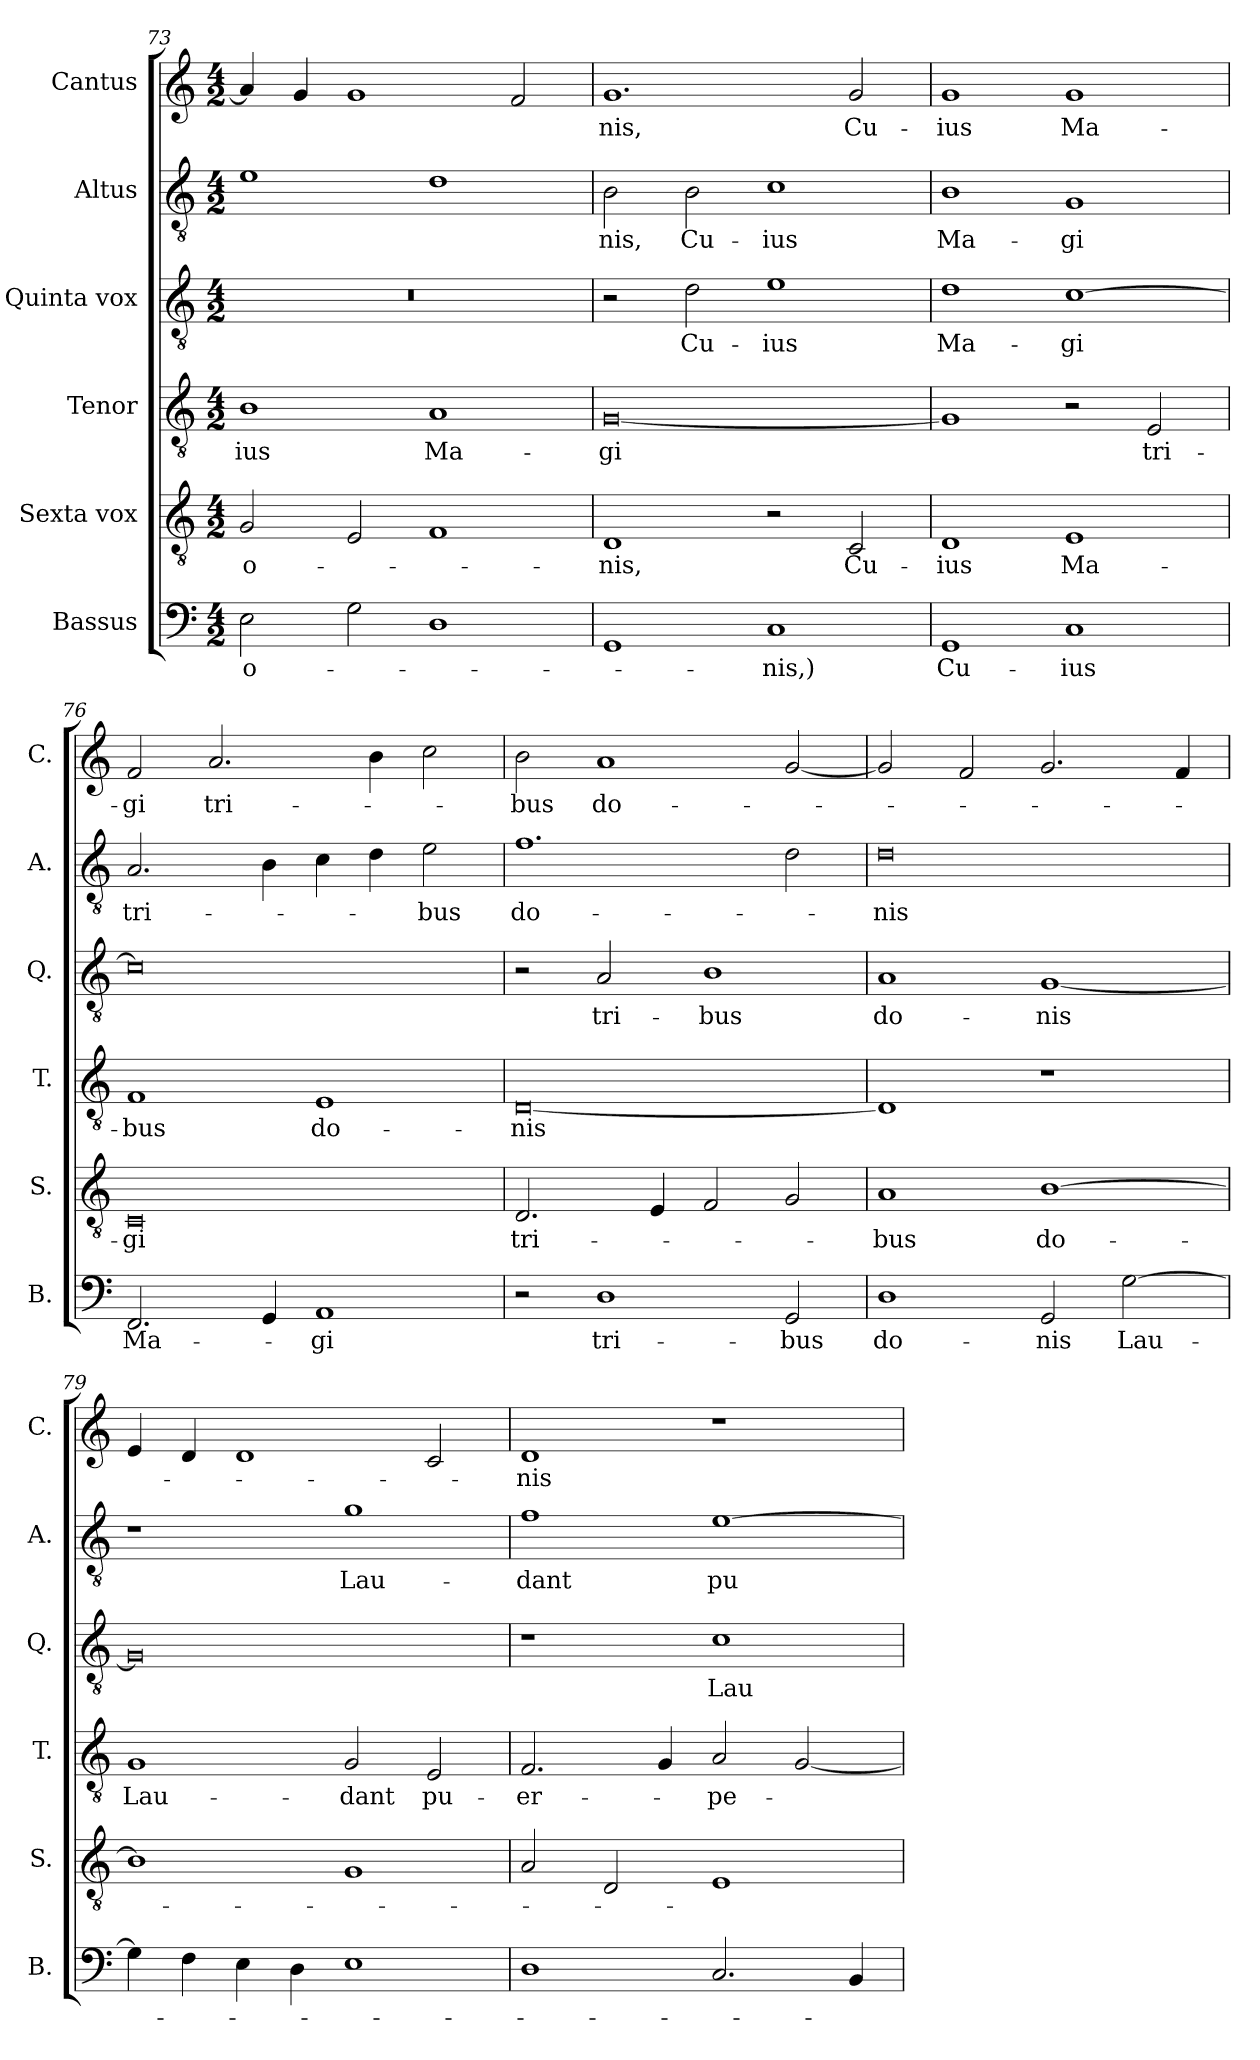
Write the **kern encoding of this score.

**kern	**text	**kern	**text	**kern	**text	**kern	**text	**kern	**text	**kern	**text
*part6	*part6	*part5	*part5	*part4	*part4	*part3	*part3	*part2	*part2	*part1	*part1
*staff6	*staff6	*staff5	*staff5	*staff4	*staff4	*staff3	*staff3	*staff2	*staff2	*staff1	*staff1
*I"Bassus	*	*I"Sexta vox	*	*I"Tenor	*	*I"Quinta vox	*	*I"Altus	*	*I"Cantus	*
*I'B.	*	*I'S.	*	*I'T.	*	*I'Q.	*	*I'A.	*	*I'C.	*
*clefF4	*	*clefGv2	*	*clefGv2	*	*clefGv2	*	*clefGv2	*	*clefG2	*
*k[]	*	*k[]	*	*k[]	*	*k[]	*	*k[]	*	*k[]	*
*M4/2	*	*M4/2	*	*M4/2	*	*M4/2	*	*M4/2	*	*M4/2	*
=73	=73	=73	=73	=73	=73	=73	=73	=73	=73	=73	=73
!	!LO:LY:b	!	!LO:LY:b	!	!LO:LY:b	!	!	!	!	!	!
2E\	-o-	2G/	-o-	1B	-ius	0r	.	1e	.	4a/]	.
.	.	.	.	.	.	.	.	.	.	4g/	.
2G\	.	2E/	.	.	.	.	.	.	.	1g	.
!	!	!	!	!	!LO:LY:b	!	!	!	!	!	!
1D	.	1F	.	1A	Ma-	.	.	1d	.	.	.
.	.	.	.	.	.	.	.	.	.	2f/	.
=74	=74	=74	=74	=74	=74	=74	=74	=74	=74	=74	=74
!	!	!	!LO:LY:b	!	!LO:LY:b	!	!	!	!LO:LY:b	!	!LO:LY:b
1GG	.	1D	nis,	[0G	-gi	2r	.	2B\	-nis,	1.g	-nis,
!	!	!	!	!	!	!	!LO:LY:b	!	!LO:LY:b	!	!
.	.	.	.	.	.	2d\	Cu-	2B\	Cu-	.	.
!	!LO:LY:b	!	!	!	!	!	!LO:LY:b	!	!LO:LY:b	!	!
1C	-nis,)	2r	.	.	.	1e	-ius	1c	-ius	.	.
!	!	!	!LO:LY:b	!	!	!	!	!	!	!	!LO:LY:b
.	.	2C/	Cu-	.	.	.	.	.	.	2g/	Cu-
=75	=75	=75	=75	=75	=75	=75	=75	=75	=75	=75	=75
!	!LO:LY:b	!	!LO:LY:b	!	!	!	!LO:LY:b	!	!LO:LY:b	!	!LO:LY:b
1GG	Cu-	1D	-ius	1G]	.	1d	Ma-	1B	Ma-	1g	-ius
!	!LO:LY:b	!	!LO:LY:b	!	!	!	!LO:LY:b	!	!LO:LY:b	!	!LO:LY:b
1C	-ius	1E	Ma-	2r	.	[1c	-gi	1G	-gi	1g	Ma-
!	!	!	!	!	!LO:LY:b	!	!	!	!	!	!
.	.	.	.	2E/	tri-	.	.	.	.	.	.
=76	=76	=76	=76	=76	=76	=76	=76	=76	=76	=76	=76
!	!LO:LY:b	!	!LO:LY:b	!	!LO:LY:b	!	!	!	!LO:LY:b	!	!LO:LY:b
2.FF/	Ma-	0C	-gi	1F	-bus	0c]	.	2.A/	tri-	2f/	-gi
!	!	!	!	!	!	!	!	!	!	!	!LO:LY:b
.	.	.	.	.	.	.	.	.	.	2.a/	tri-
4GG/	.	.	.	.	.	.	.	4B\	.	.	.
!	!LO:LY:b	!	!	!	!LO:LY:b	!	!	!	!	!	!
1AA	-gi	.	.	1E	do-	.	.	4c\	.	.	.
.	.	.	.	.	.	.	.	4d\	.	4b\	.
!	!	!	!	!	!	!	!	!	!LO:LY:b	!	!
.	.	.	.	.	.	.	.	2e\	-bus	2cc\	.
=77	=77	=77	=77	=77	=77	=77	=77	=77	=77	=77	=77
!	!	!	!LO:LY:b	!	!LO:LY:b	!	!	!	!LO:LY:b	!	!LO:LY:b
2r	.	2.D/	tri-	[0D	-nis	2r	.	1.f	do-	2b\	-bus
!	!LO:LY:b	!	!	!	!	!	!LO:LY:b	!	!	!	!LO:LY:b
1D	tri-	.	.	.	.	2A/	tri-	.	.	1a	do-
.	.	4E/	.	.	.	.	.	.	.	.	.
!	!	!	!	!	!	!	!LO:LY:b	!	!	!	!
.	.	2F/	.	.	.	1B	-bus	.	.	.	.
!	!LO:LY:b	!	!	!	!	!	!	!	!	!	!
2GG/	-bus	2G/	.	.	.	.	.	2d\	.	[2g/	.
!!LO:PB:g=z
=78	=78	=78	=78	=78	=78	=78	=78	=78	=78	=78	=78
!	!LO:LY:b	!	!LO:LY:b	!	!	!	!LO:LY:b	!	!LO:LY:b	!	!
1D	do-	1A	-bus	1D]	.	1A	do-	0d	-nis	2g/]	.
.	.	.	.	.	.	.	.	.	.	2f/	.
!	!LO:LY:b	!	!LO:LY:b	!	!	!	!LO:LY:b	!	!	!	!
2GG/	-nis	[1B	do-	1r	.	[1G	-nis	.	.	2.g/	.
!	!LO:LY:b	!	!	!	!	!	!	!	!	!	!
[2G\	Lau-	.	.	.	.	.	.	.	.	.	.
.	.	.	.	.	.	.	.	.	.	4f/	.
=79	=79	=79	=79	=79	=79	=79	=79	=79	=79	=79	=79
!	!	!	!	!	!LO:LY:b	!	!	!	!	!	!
4G\]	.	1B]	.	1G	Lau-	0G]	.	1r	.	4e/	.
4F\	.	.	.	.	.	.	.	.	.	4d/	.
4E\	.	.	.	.	.	.	.	.	.	1d	.
4D\	.	.	.	.	.	.	.	.	.	.	.
!	!	!	!	!	!LO:LY:b	!	!	!	!LO:LY:b	!	!
1E	.	1G	.	2G/	-dant	.	.	1g	Lau-	.	.
!	!	!	!	!	!LO:LY:b	!	!	!	!	!	!
.	.	.	.	2E/	pu-	.	.	.	.	2c/	.
=80	=80	=80	=80	=80	=80	=80	=80	=80	=80	=80	=80
!	!	!	!	!	!LO:LY:b	!	!	!	!LO:LY:b	!	!LO:LY:b
1D	.	2A/	.	2.F/	-er-	1r	.	1f	-dant	1d	-nis
.	.	2D/	.	.	.	.	.	.	.	.	.
.	.	.	.	4G/	.	.	.	.	.	.	.
!	!	!	!	!	!LO:LY:b	!	!LO:LY:b	!	!LO:LY:b	!	!
2.C/	.	1E	.	2A/	-pe-	1c	Lau-	[1e	pu-	1r	.
.	.	.	.	[2G/	.	.	.	.	.	.	.
4BB/	.	.	.	.	.	.	.	.	.	.	.
=	=	=	=	=	=	=	=	=	=	=	=
*-	*-	*-	*-	*-	*-	*-	*-	*-	*-	*-	*-
